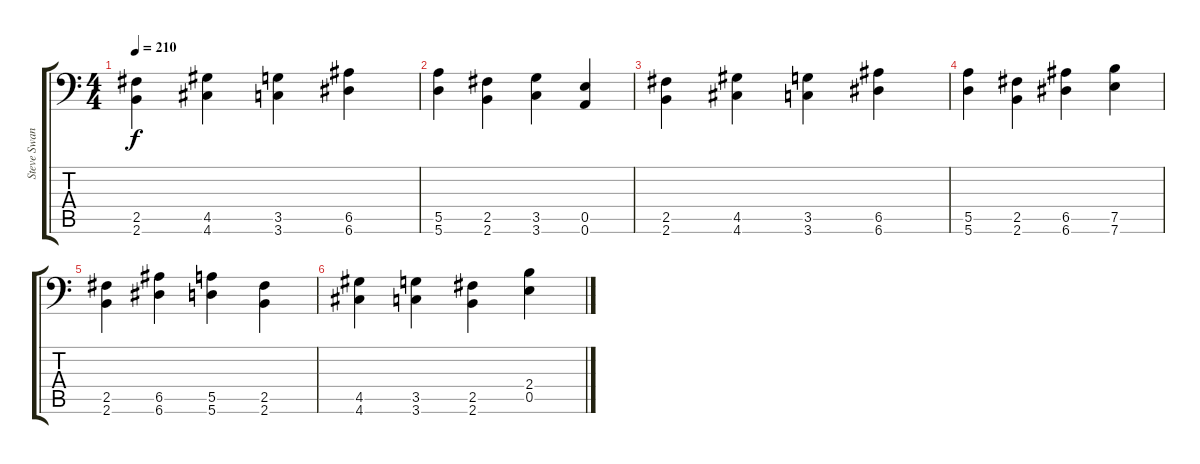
\track ("Steve Swanson (Guitar + Solo)" "Steve Swan") {instrument distortionguitar}
\staff {score tabs}
\tuning (B3 Gb3 D3 A2 E2 A1) {hide}
\ts (4 4)
\tempo 210
\clef f4
\ks c
(2.5 2.6).4{dy f} (4.5 4.6).4 (3.5 3.6).4 (6.5 6.6).4 |
(5.5 5.6).4 (2.5 2.6).4 (3.5 3.6).4 (0.5 0.6).4 |
(2.5 2.6).4 (4.5 4.6).4 (3.5 3.6).4 (6.5 6.6).4 |
(5.5 5.6).4 (2.5 2.6).4 (6.5 6.6).4 (7.5 7.6).4 |
(2.5 2.6).4 (6.5 6.6).4 (5.5 5.6).4 (2.5 2.6).4 |
(4.5 4.6).4 (3.5 3.6).4 (2.5 2.6).4 (2.4 0.5).4
